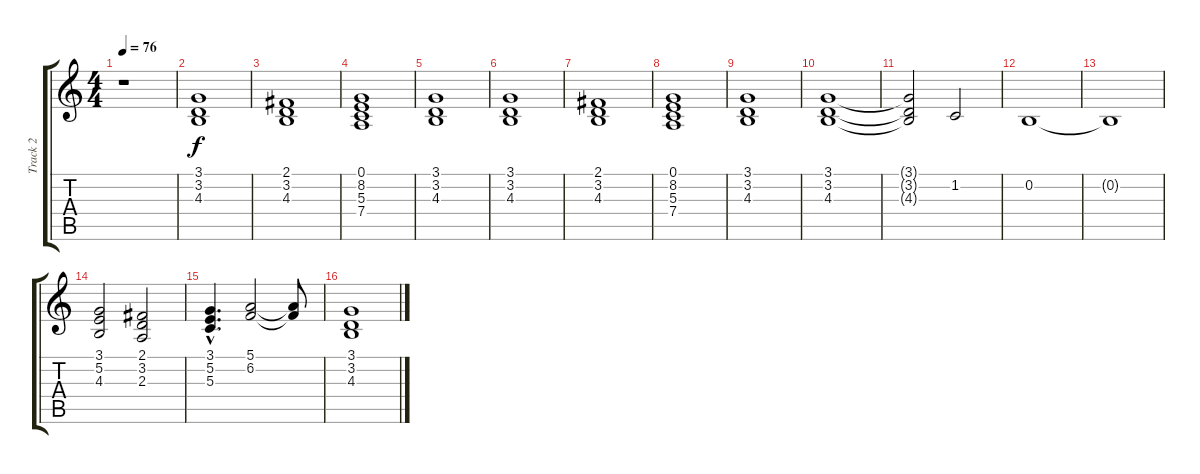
\track ("Track 2" "Track 2") {instrument stringensemble2}
\staff {score tabs}
\tuning (E4 B3 G3 D3 A2 E2) {hide}
\ts (4 4)
\tempo 76
\clef g2
\ks c
r.1{dy f instrument stringensemble2} |
(3.1 3.2 4.3).1 |
(2.1 3.2 4.3).1 |
(0.1 8.2 5.3 7.4).1 |
(3.1 3.2 4.3).1 |
(3.1 3.2 4.3).1 |
(2.1 3.2 4.3).1 |
(0.1 8.2 5.3 7.4).1 |
(3.1 3.2 4.3).1 |
(3.1 3.2 4.3).1 |
(3.1{t} 3.2{t} 4.3{t}).2 1.2.2 |
0.2.1 |
0.2{t}.1 |
(3.1 5.2 4.3).2 (2.1 3.2 2.3).2 |
(3.1{hac} 5.2 5.3).4{d} (5.1 6.2).2 (5.1{t} 6.2{t}).8 |
(3.1 3.2 4.3).1
